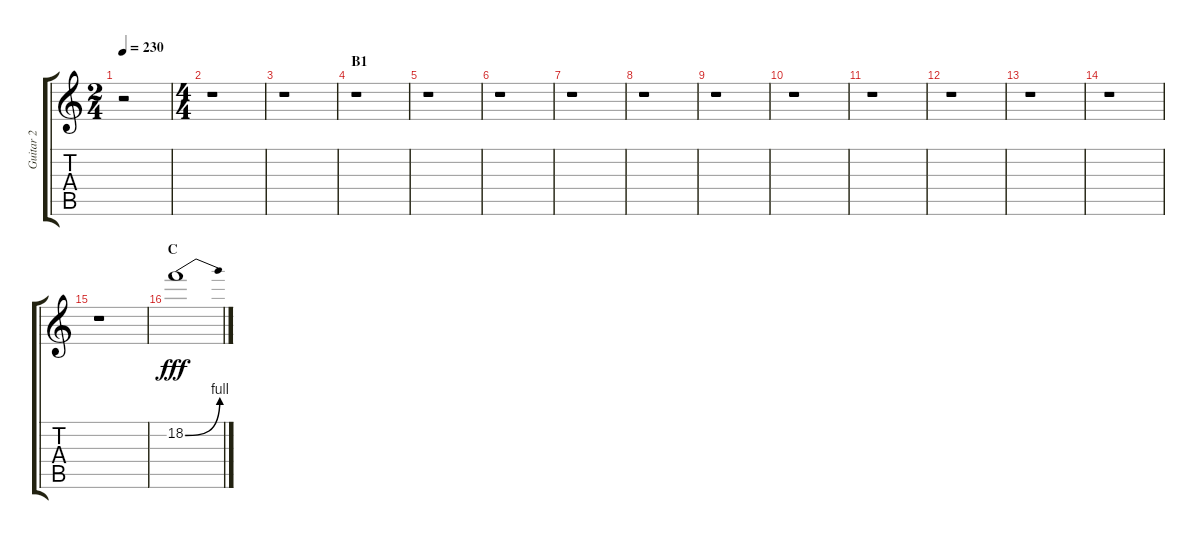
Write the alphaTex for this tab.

\track ("Guitar 2" "Guitar 2") {instrument distortionguitar}
\staff {score tabs}
\tuning (E4 B3 G3 D3 A2 E2) {hide}
\ts (2 4)
\tempo 230
\clef g2
\ks c
r.2{dy fff} |
\ts (4 4)
r.1 |
r.1 |
\section ("" "B1")
r.1 |
r.1 |
r.1 |
r.1 |
r.1 |
r.1 |
r.1 |
r.1 |
r.1 |
r.1 |
r.1 |
r.1 |
\section ("" "C")
18.2{be (bend 0 0 60 4)}.1
